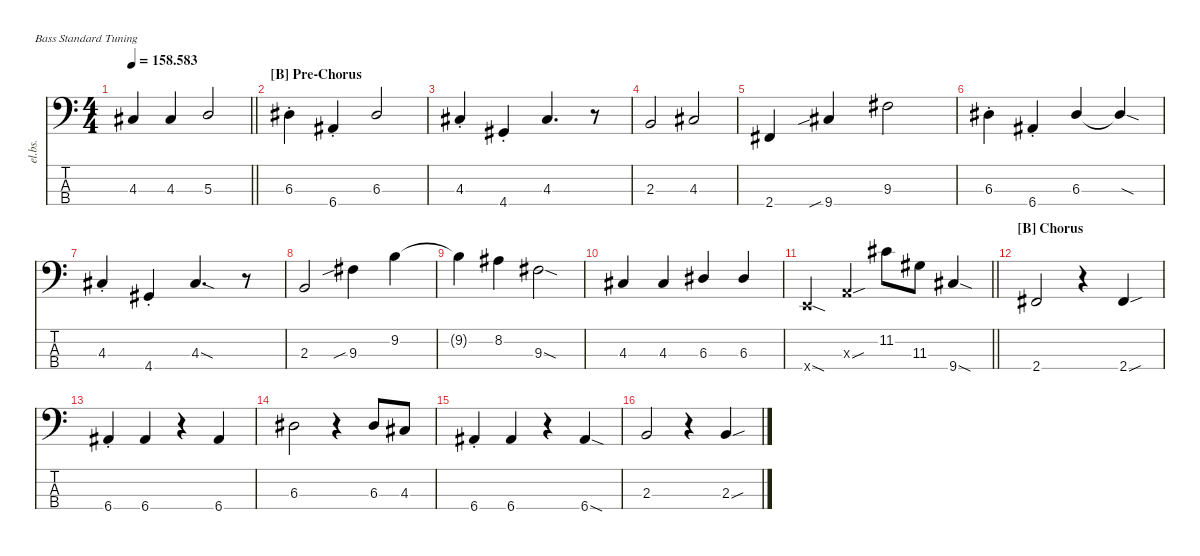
\defaultSystemsLayout 4
\hideDynamics
\bracketExtendMode nobrackets
\track ("Electric Bass" "el.bs.") {mute instrument electricbassfinger}
\staff {score tabs}
\tuning (G2 D2 A1 E1)
\ts (4 4)
\tempo
158.583
\accidentals auto
\clef f4
\ottava regular
\simile none
\barLineRight lightlight
\ks c
4.3{acc #}.4{dy mf beam Up} 4.3{acc #}.4{beam Up} 5.3.2{beam Up} |
\section ("B" "Pre-Chorus")
6.3{st acc #}.4{beam Down} 6.4{st acc #}.4{beam Up} 6.3{acc #}.2{beam Up} |
4.3{st acc #}.4{beam Up} 4.4{st acc #}.4{beam Up} 4.3{acc #}.4{d beam Up} r.8{beam Down} |
2.3.2{beam Up} 4.3{acc #}.2{beam Up} |
2.4{acc #}.4{beam Up} 9.4{sib acc #}.4{beam Up} 9.3{acc #}.2{beam Down} |
6.3{st acc #}.4{beam Down} 6.4{st acc #}.4{beam Up} 6.3{acc #}.4{beam Up} 6.3{sod t acc #}.4{beam Up} |
4.3{st acc #}.4{beam Up} 4.4{st acc #}.4{beam Up} 4.3{sod acc #}.4{d beam Up} r.8{beam Down} |
2.3.2{beam Up} 9.3{sib acc #}.4{beam Down} 9.2.4{beam Down} |
9.2{t}.4{beam Down} 8.2{acc #}.4{beam Down} 9.3{sod acc #}.2{beam Down} |
4.3{acc #}.4{beam Up} 4.3{acc #}.4{beam Up} 6.3{acc #}.4{beam Up} 6.3{acc #}.4{beam Up} |
\barLineRight lightlight
0.4{sod x}.4{beam Up} 0.3{sou x}.4{beam Up} 11.2{acc #}.8{beam Down} 11.3{acc #}.8{beam Down} 9.4{sod acc #}.4{beam Up} |
\section ("B" "Chorus")
2.4{acc #}.2{beam Up} r.4{beam Down} 2.4{sou acc #}.4{beam Up} |
6.4{st acc #}.4{beam Up} 6.4{acc #}.4{beam Up} r.4{beam Down} 6.4{acc #}.4{beam Up} |
6.3{acc #}.2{beam Down} r.4{beam Down} 6.3{acc #}.8{beam Up} 4.3{acc #}.8{beam Up} |
6.4{st acc #}.4{beam Up} 6.4{acc #}.4{beam Up} r.4{beam Down} 6.4{sod acc #}.4{beam Up} |
2.3.2{beam Up} r.4{beam Down} 2.3{sou}.4{beam Up}
